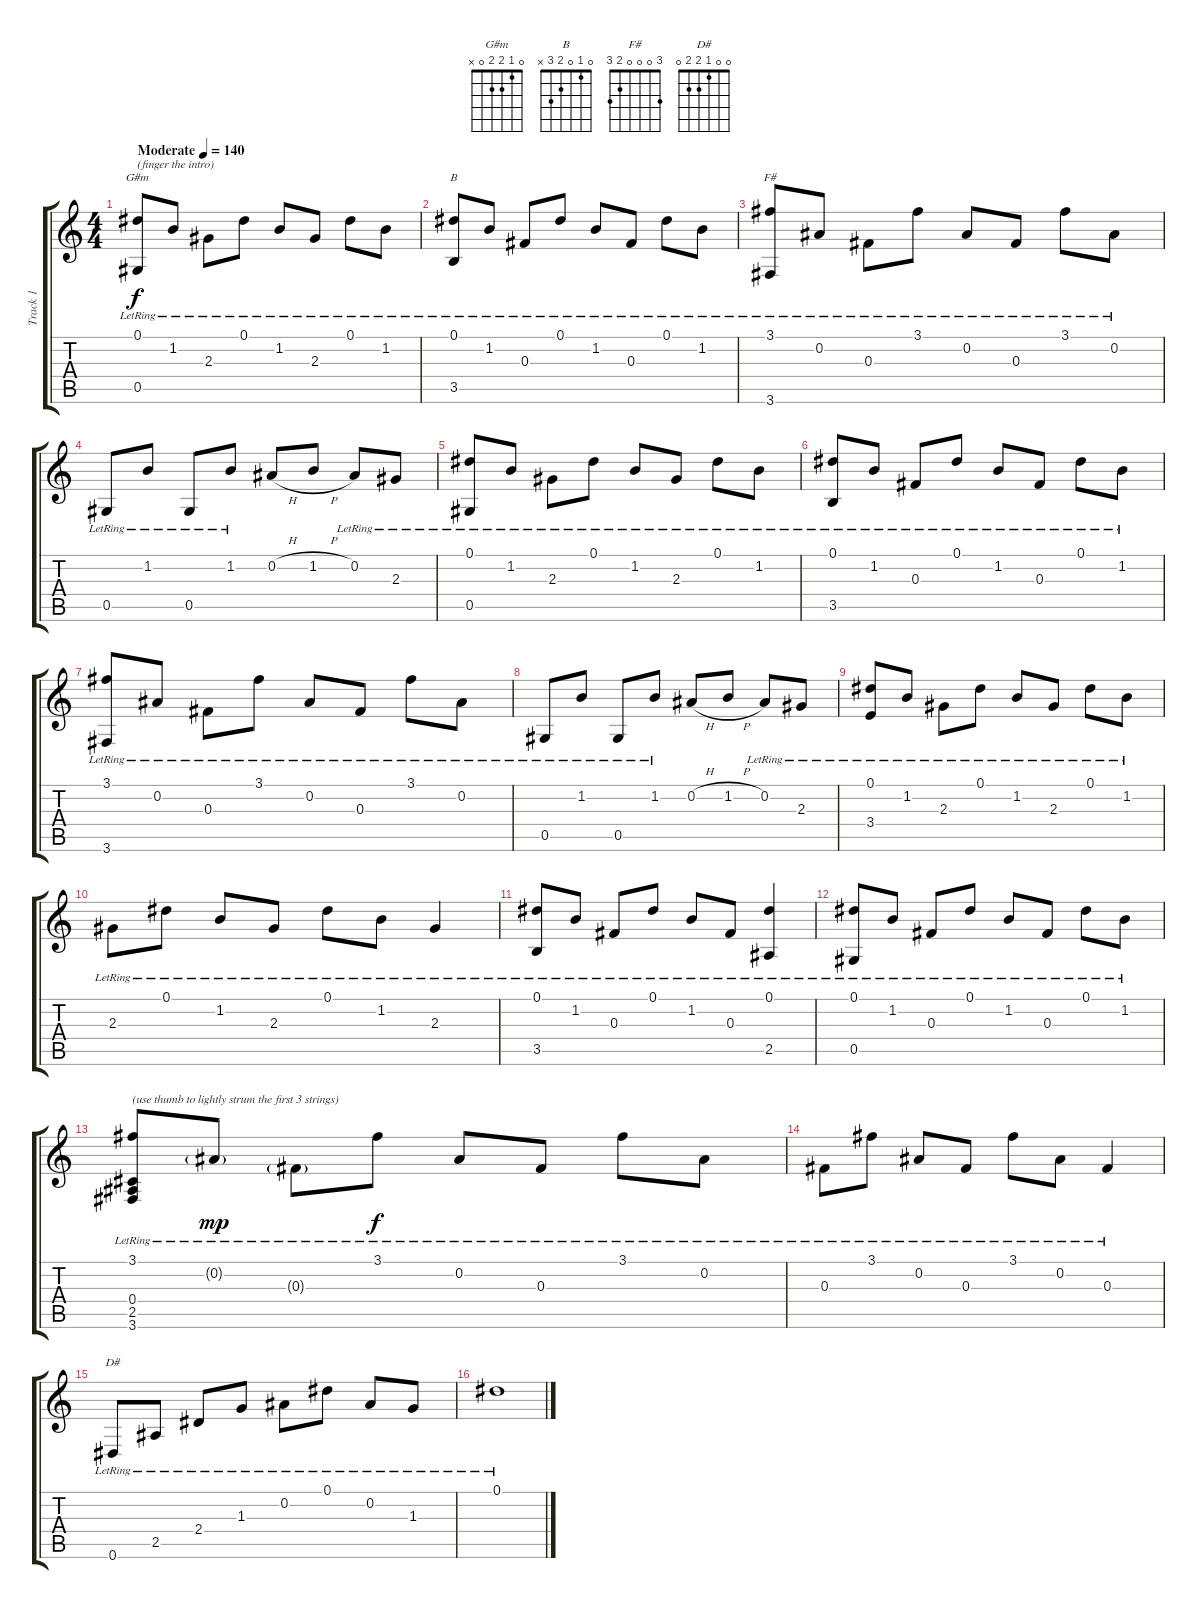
\track ("Track 1" "Track 1") {instrument acousticguitarsteel}
\staff {score tabs}
\tuning (Eb4 Bb3 Gb3 Db3 Ab2 Eb2) {hide}
\chord ("G#m" 0 1 2 2 0 x)
\chord ("B" 0 1 0 2 3 x)
\chord ("F#" 3 0 0 0 2 3)
\chord ("D#" 0 0 1 2 2 0)
\ts (4 4)
\tempo (140 "Moderate")
\clef g2
\ks c
(0.1{lr} 0.5{lr}).8{ch "G#m" txt "(finger the intro)" dy f instrument acousticguitarsteel} 1.2{lr}.8 2.3{lr}.8 0.1{lr}.8 1.2{lr}.8 2.3{lr}.8 0.1{lr}.8 1.2{lr}.8 |
(0.1{lr} 3.5{lr}).8{ch "B"} 1.2{lr}.8 0.3{lr}.8 0.1{lr}.8 1.2{lr}.8 0.3{lr}.8 0.1{lr}.8 1.2{lr}.8 |
(3.1{lr} 3.6{lr}).8{ch "F#"} 0.2{lr}.8 0.3{lr}.8 3.1{lr}.8 0.2{lr}.8 0.3{lr}.8 3.1{lr}.8 0.2{lr}.8 |
0.5{lr}.8 1.2{lr}.8 0.5{lr}.8 1.2{lr}.8 0.2{h}.8 1.2{h}.8 0.2{lr}.8 2.3{lr}.8 |
(0.1{lr} 0.5{lr}).8 1.2{lr}.8 2.3{lr}.8 0.1{lr}.8 1.2{lr}.8 2.3{lr}.8 0.1{lr}.8 1.2{lr}.8 |
(0.1{lr} 3.5{lr}).8 1.2{lr}.8 0.3{lr}.8 0.1{lr}.8 1.2{lr}.8 0.3{lr}.8 0.1{lr}.8 1.2{lr}.8 |
(3.1{lr} 3.6{lr}).8 0.2{lr}.8 0.3{lr}.8 3.1{lr}.8 0.2{lr}.8 0.3{lr}.8 3.1{lr}.8 0.2{lr}.8 |
0.5{lr}.8 1.2{lr}.8 0.5{lr}.8 1.2{lr}.8 0.2{h}.8 1.2{h}.8 0.2{lr}.8 2.3{lr}.8 |
(0.1{lr} 3.4{lr}).8 1.2{lr}.8 2.3{lr}.8 0.1{lr}.8 1.2{lr}.8 2.3{lr}.8 0.1{lr}.8 1.2{lr}.8 |
2.3{lr}.8 0.1{lr}.8 1.2{lr}.8 2.3{lr}.8 0.1{lr}.8 1.2{lr}.8 2.3{lr}.4 |
(0.1{lr} 3.5{lr}).8 1.2{lr}.8 0.3{lr}.8 0.1{lr}.8 1.2{lr}.8 0.3{lr}.8 (0.1{lr} 2.5{lr}).4 |
(0.1{lr} 0.5{lr}).8 1.2{lr}.8 0.3{lr}.8 0.1{lr}.8 1.2{lr}.8 0.3{lr}.8 0.1{lr}.8 1.2{lr}.8 |
(3.1{lr} 0.4{lr} 2.5{lr} 3.6{lr}).8{txt "(use thumb to lightly strum the first 3 strings)"} 0.2{g lr}.8{dy mp} 0.3{g lr}.8 3.1{lr}.8{dy f} 0.2{lr}.8 0.3{lr}.8 3.1{lr}.8 0.2{lr}.8 |
0.3{lr}.8 3.1{lr}.8 0.2{lr}.8 0.3{lr}.8 3.1{lr}.8 0.2{lr}.8 0.3{lr}.4 |
0.6{lr}.8{ch "D#"} 2.5{lr}.8 2.4{lr}.8 1.3{lr}.8 0.2{lr}.8 0.1{lr}.8 0.2{lr}.8 1.3{lr}.8 |
0.1{lr}.1
